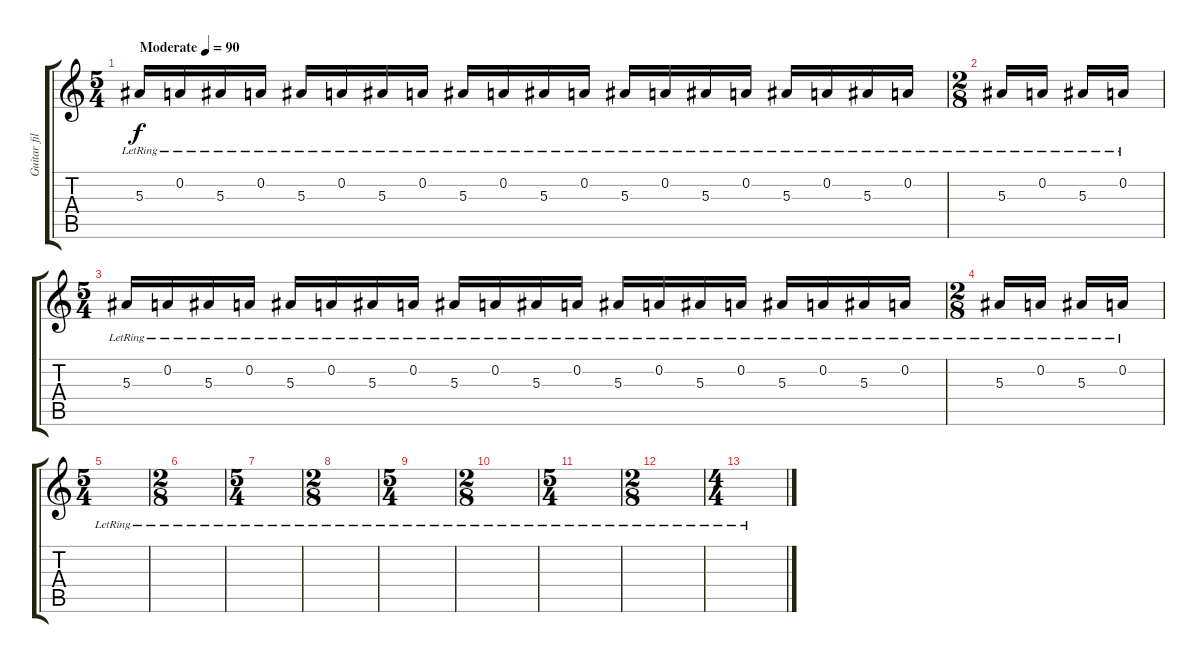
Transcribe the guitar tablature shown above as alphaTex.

\track ("Guitar fills (intro)" "Guitar fil") {instrument electricguitarjazz}
\staff {score tabs}
\tuning (D4 A3 F3 C3 G2 C2) {hide}
\ts (5 4)
\tempo (90 "Moderate")
\clef g2
\ks c
5.3{lr}.16{dy f instrument electricguitarjazz} 0.2{lr}.16 5.3{lr}.16 0.2{lr}.16 5.3{lr}.16 0.2{lr}.16 5.3{lr}.16 0.2{lr}.16 5.3{lr}.16 0.2{lr}.16 5.3{lr}.16 0.2{lr}.16 5.3{lr}.16 0.2{lr}.16 5.3{lr}.16 0.2{lr}.16 5.3{lr}.16 0.2{lr}.16 5.3{lr}.16 0.2{lr}.16 |
\ts (2 8)
5.3{lr}.16 0.2{lr}.16 5.3{lr}.16 0.2{lr}.16 |
\ts (5 4)
5.3{lr}.16 0.2{lr}.16 5.3{lr}.16 0.2{lr}.16 5.3{lr}.16 0.2{lr}.16 5.3{lr}.16 0.2{lr}.16 5.3{lr}.16 0.2{lr}.16 5.3{lr}.16 0.2{lr}.16 5.3{lr}.16 0.2{lr}.16 5.3{lr}.16 0.2{lr}.16 5.3{lr}.16 0.2{lr}.16 5.3{lr}.16 0.2{lr}.16 |
\ts (2 8)
5.3{lr}.16 0.2{lr}.16 5.3{lr}.16 0.2{lr}.16 |
\ts (5 4)
|
\ts (2 8)
|
\ts (5 4)
|
\ts (2 8)
|
\ts (5 4)
|
\ts (2 8)
|
\ts (5 4)
|
\ts (2 8)
|
\ts (4 4)
